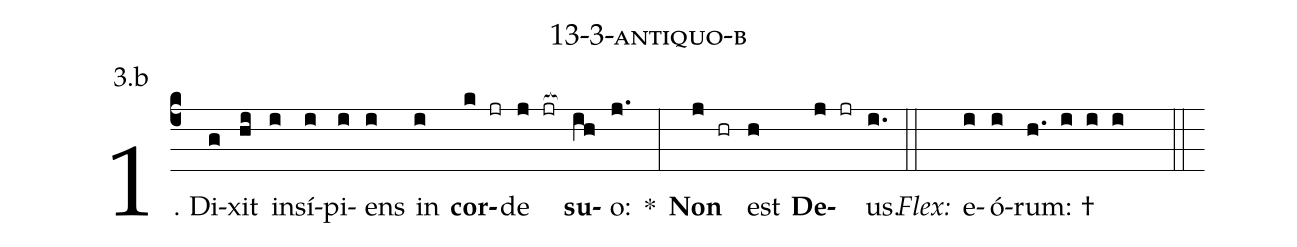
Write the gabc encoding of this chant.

name: 13-3-antiquo-b;
annotation: 3.b;
%%
(c4)1. Di(g)xit(hi) in(i)sí(i)pi(i)ens(i) in(i) <b>cor</b>(k jr)de(j jr[ocb:1{]) <b>su</b>(ih[ocb:0}])o:(j.) *(:) <b>Non</b>(j hr) est(h) <b>De</b>(j jr)us.(i.) (::)
<i>Flex:</i>()  e(i)ó(i)rum: †(h. i i i  ::)
